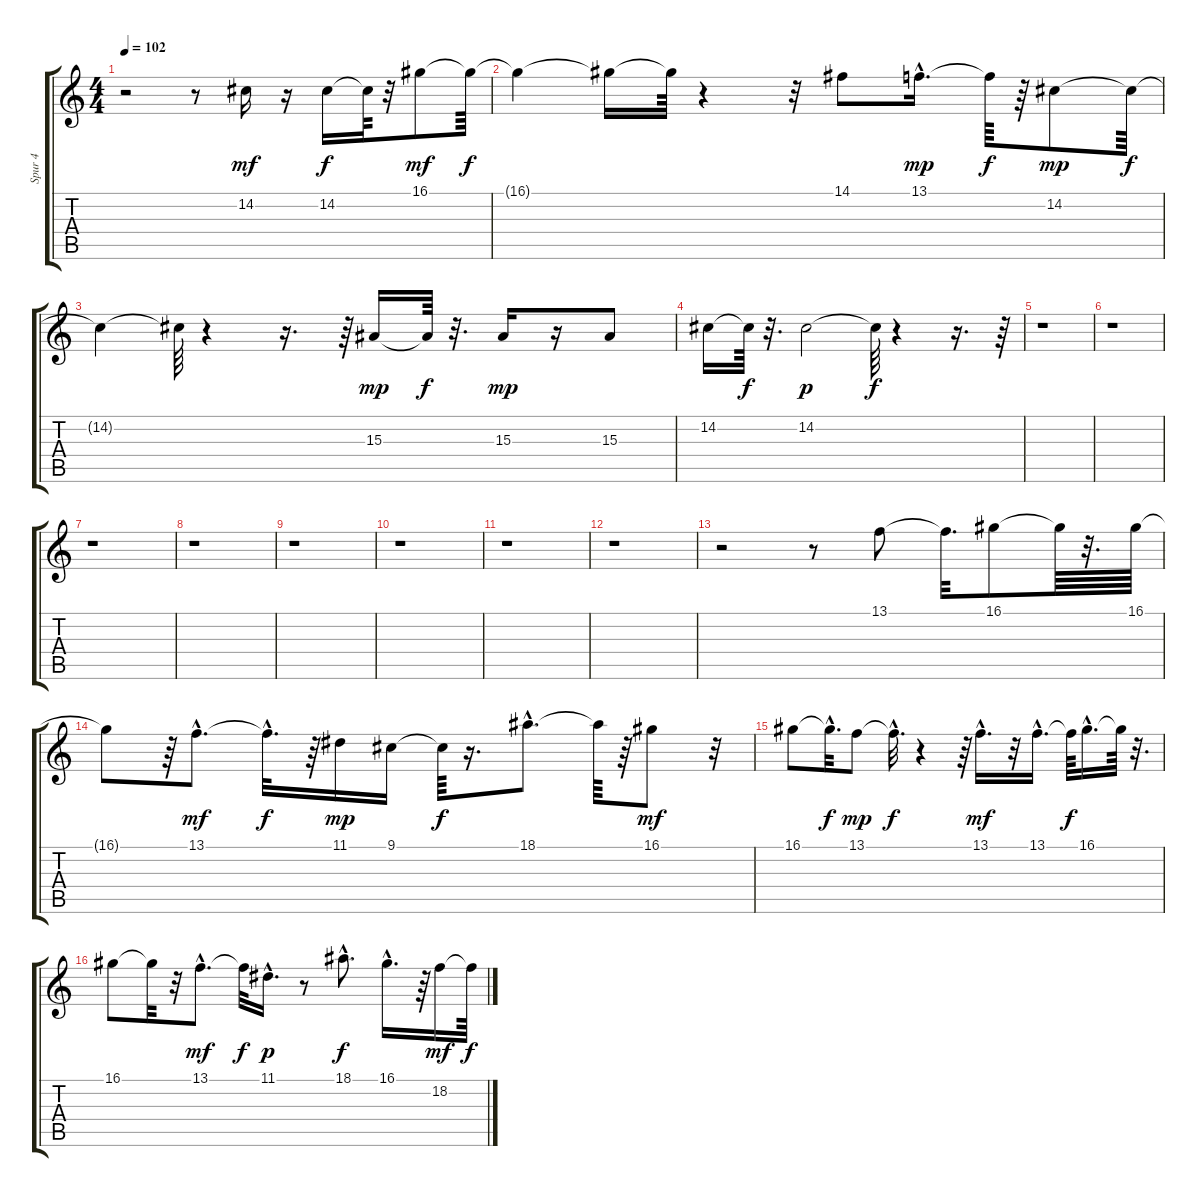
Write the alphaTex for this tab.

\track ("Spur 4" "Spur 4") {instrument fx8scifi}
\staff {score tabs}
\tuning (E4 B3 G3 D3 A2 E2) {hide}
\ts (4 4)
\tempo 102
\clef g2
\ks c
r.2{dy f} r.8 14.2.16{dy mf} r.16 14.2.16{dy f} 14.2{t}.64 r.32 16.1.8{dy mf} 16.1{t}.64{dy f} |
16.1{t}.4 16.1{t}.16 16.1{t}.64 r.4 r.32 14.1.8 13.1{hac}.16{d dy mp} 13.1{t}.64{dy f} r.64 14.2.8{dy mp} 14.2{t}.64{dy f} |
14.2{t}.4 14.2{t}.64 r.4 r.16{d} r.64 15.3.16{dy mp} 15.3{t}.64{dy f} r.32{d} 15.3.16{dy mp} r.16 15.3.8 |
14.2.16 14.2{t}.64{dy f} r.32{d} 14.2.2{dy p} 14.2{t}.64{dy f} r.4 r.16{d} r.64 |
r.1 |
r.1 |
r.1 |
r.1 |
r.1 |
r.1 |
r.1 |
r.1 |
r.2 r.8 13.1.8 13.1{t}.32{d} 16.1.8 16.1{t}.64 r.32{d} 16.1.64 |
16.1{t}.8 r.64 13.1{hac}.8{d dy mf} 13.1{hac t}.32{d dy f} r.64 11.1.16{dy mp} 9.1.16 9.1{t}.64{dy f} r.16{d} 18.1{hac}.8{d} 18.1{t}.64 r.64 16.1.8{dy mf} r.32 |
16.1.8 16.1{hac t}.32{d dy f} 13.1.8{dy mp} 13.1{hac t}.32{d dy f} r.4 r.64 13.1{hac}.16{d dy mf} r.32 13.1{hac}.16{d} 13.1{t}.64{dy f} 16.1{hac}.16{d} 16.1{t}.64 r.32{d} |
16.1.8 16.1{t}.32 r.32 13.1{hac}.8{d dy mf} 13.1{t}.32{dy f} 11.1{hac}.16{d dy p} r.8 18.1{hac}.8{d dy f} 16.1{hac}.16{d} r.64 18.2.16{dy mf} 18.2{t}.64{dy f}
